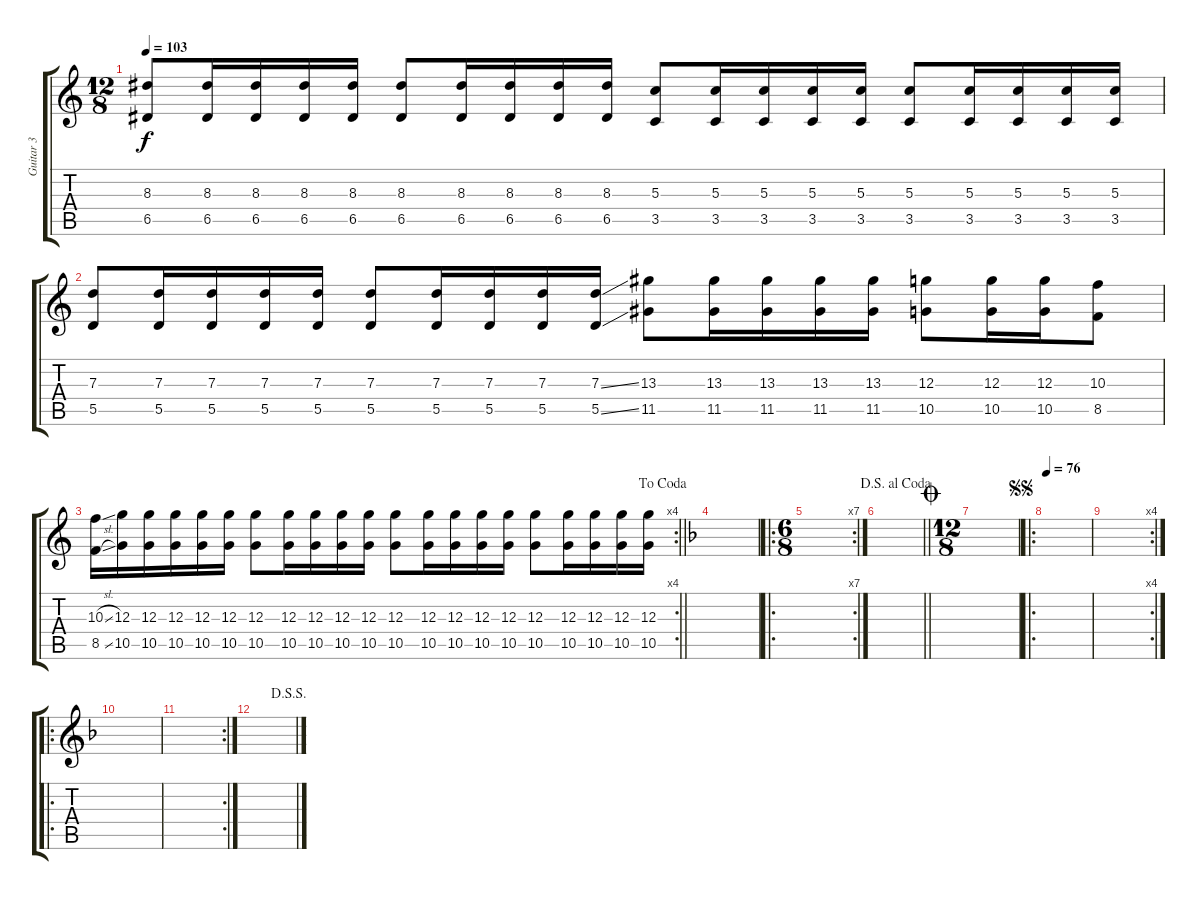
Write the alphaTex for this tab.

\track ("Guitar 3" "Guitar 3") {instrument distortionguitar}
\staff {score tabs}
\tuning (E4 B3 G3 D3 A2 E2) {hide}
\ts (12 8)
\tempo 103
\clef g2
\ks c
(8.3 6.5).8{dy f} (8.3 6.5).16 (8.3 6.5).16 (8.3 6.5).16 (8.3 6.5).16 (8.3 6.5).8 (8.3 6.5).16 (8.3 6.5).16 (8.3 6.5).16 (8.3 6.5).16 (5.3 3.5).8 (5.3 3.5).16 (5.3 3.5).16 (5.3 3.5).16 (5.3 3.5).16 (5.3 3.5).8 (5.3 3.5).16 (5.3 3.5).16 (5.3 3.5).16 (5.3 3.5).16 |
(7.3 5.5).8 (7.3 5.5).16 (7.3 5.5).16 (7.3 5.5).16 (7.3 5.5).16 (7.3 5.5).8 (7.3 5.5).16 (7.3 5.5).16 (7.3 5.5).16 (7.3{ss} 5.5{ss}).16 (13.3 11.5).8 (13.3 11.5).16 (13.3 11.5).16 (13.3 11.5).16 (13.3 11.5).16 (12.3 10.5).8 (12.3 10.5).16 (12.3 10.5).16 (10.3 8.5).8 |
\rc 4
\jump dacoda
\barLineRight lightlight
(10.3{sl} 8.5{sl}).16 (12.3 10.5).16 (12.3 10.5).16 (12.3 10.5).16 (12.3 10.5).16 (12.3 10.5).16 (12.3 10.5).8 (12.3 10.5).16 (12.3 10.5).16 (12.3 10.5).16 (12.3 10.5).16 (12.3 10.5).8 (12.3 10.5).16 (12.3 10.5).16 (12.3 10.5).16 (12.3 10.5).16 (12.3 10.5).8 (12.3 10.5).16 (12.3 10.5).16 (12.3 10.5).16 (12.3 10.5).16 |
\ks dminor
|
\ro
\rc 7
\ts (6 8)
|
\jump dalsegnoalcoda
\barLineRight lightlight
|
\ts (12 8)
\jump coda
|
\ro
\jump segnosegno
\tempo 76
|
\rc 4
|
\ro
|
\rc 2
|
\jump dalsegnosegno
